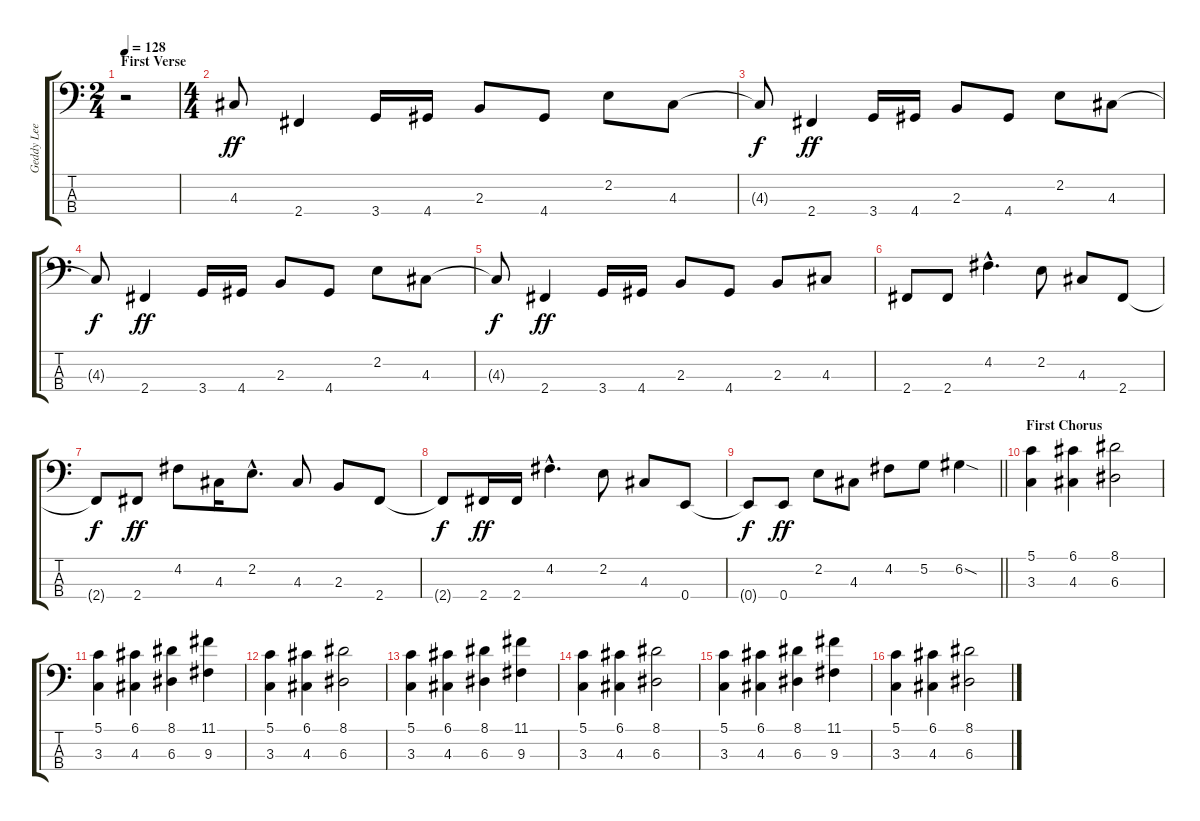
\track ("Geddy Lee" "Geddy Lee") {instrument electricbasspick}
\staff {score tabs}
\tuning (G2 D2 A1 E1) {hide}
\ts (2 4)
\section ("" "First Verse")
\tempo 128
\clef f4
\ks c
r.2{dy ff instrument electricbasspick} |
\ts (4 4)
4.3.8{instrument electricbasspick} 2.4.4 3.4.16 4.4.16 2.3.8 4.4.8 2.2.8 4.3.8 |
4.3{t}.8{dy f} 2.4.4{dy ff} 3.4.16 4.4.16 2.3.8 4.4.8 2.2.8 4.3.8 |
4.3{t}.8{dy f} 2.4.4{dy ff} 3.4.16 4.4.16 2.3.8 4.4.8 2.2.8 4.3.8 |
4.3{t}.8{dy f} 2.4.4{dy ff} 3.4.16 4.4.16 2.3.8 4.4.8 2.3.8 4.3.8 |
2.4.8 2.4.8 4.2{hac}.4{d} 2.2.8 4.3.8 2.4.8 |
2.4{t}.8{dy f} 2.4.8{dy ff} 4.2.8 4.3.16 2.2{hac}.8{d} 4.3.8 2.3.8 2.4.8 |
2.4{t}.8{dy f} 2.4.16{dy ff} 2.4.16 4.2{hac}.4{d} 2.2.8 4.3.8 0.4.8 |
\barLineRight lightlight
0.4{t}.8{dy f} 0.4.8{dy ff} 2.2.8 4.3.8 4.2.8 5.2.8 6.2{sod}.4 |
\section ("" "First Chorus")
(5.1 3.3).4{instrument electricbassfinger} (6.1 4.3).4 (8.1 6.3).2 |
(5.1 3.3).4 (6.1 4.3).4 (8.1 6.3).4 (11.1 9.3).4 |
(5.1 3.3).4 (6.1 4.3).4 (8.1 6.3).2 |
(5.1 3.3).4 (6.1 4.3).4 (8.1 6.3).4 (11.1 9.3).4 |
(5.1 3.3).4 (6.1 4.3).4 (8.1 6.3).2 |
(5.1 3.3).4 (6.1 4.3).4 (8.1 6.3).4 (11.1 9.3).4 |
(5.1 3.3).4 (6.1 4.3).4 (8.1 6.3).2
